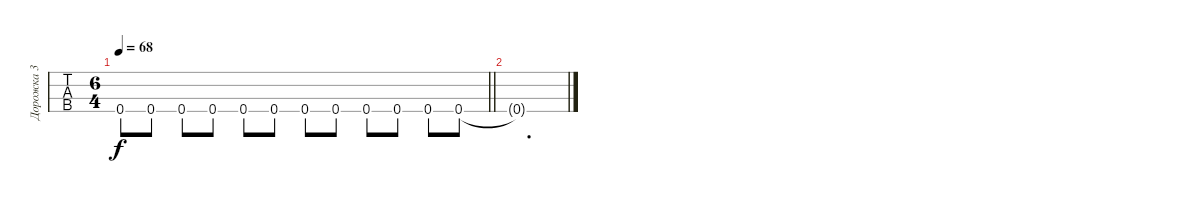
\track ("Дорожка 3" "Дорожка 3") {instrument electricbassfinger}
\staff {tabs}
\tuning (Eb2 Bb1 F1 C1) {hide}
\ts (6 4)
\tempo 68
\clef f4
\barLineRight lightlight
\ks fminor
0.4.8{dy f} 0.4.8 0.4.8 0.4.8 0.4.8 0.4.8 0.4.8 0.4.8 0.4.8 0.4.8 0.4.8 0.4.8 |
0.4{t}.1{d volume 0}
